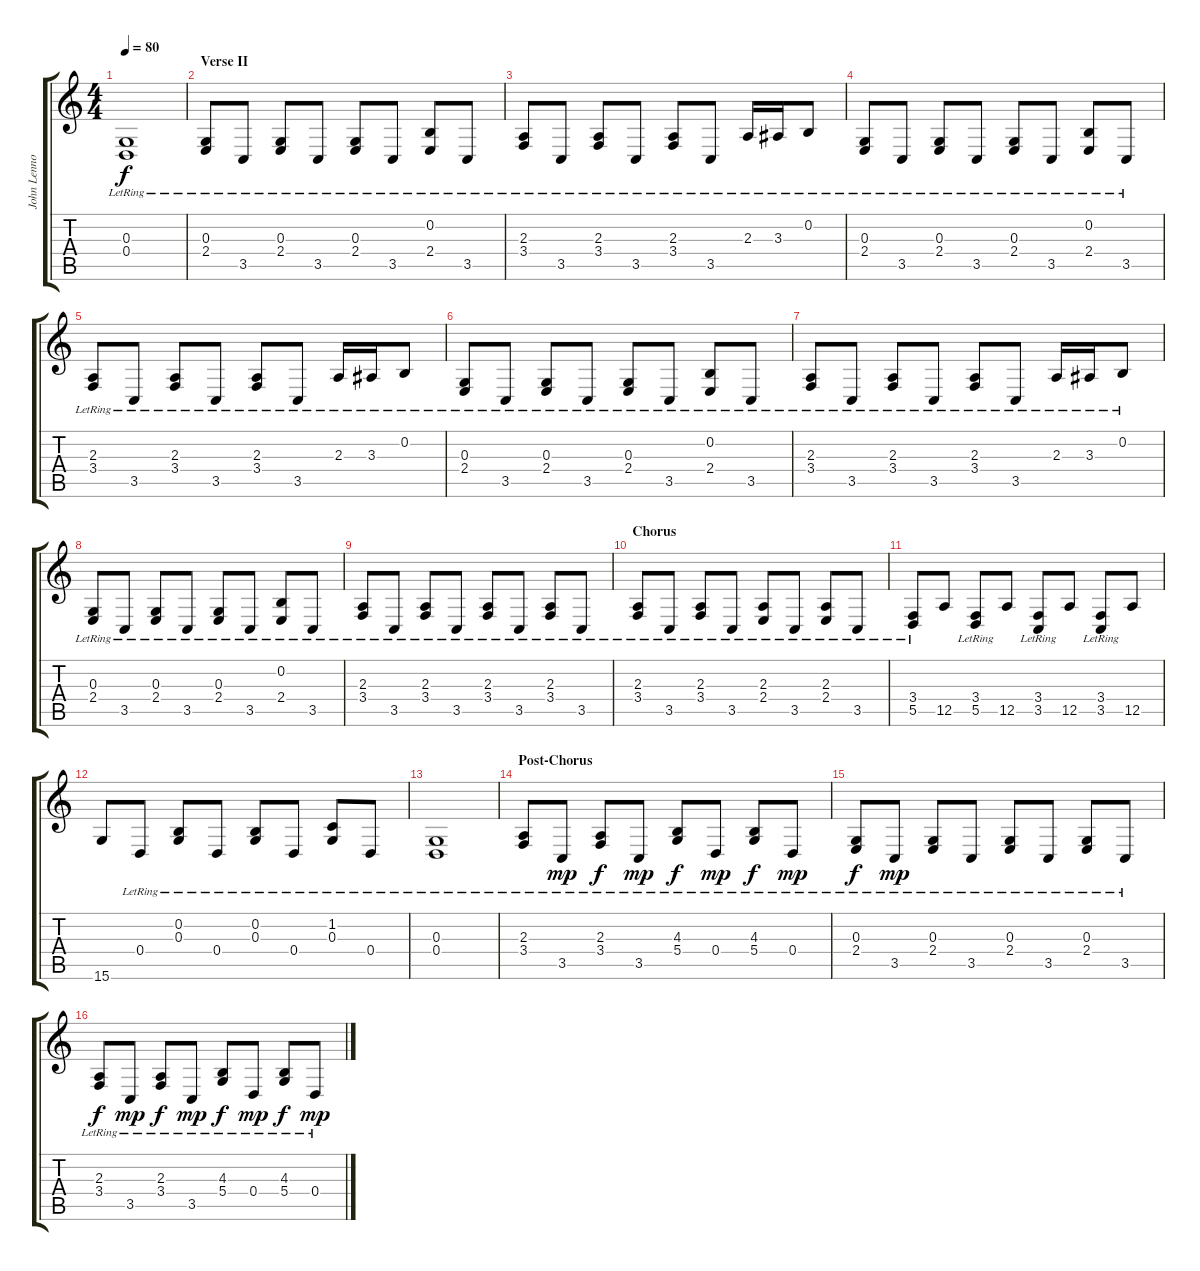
\track ("John Lennon (Piano)" "John Lenno") {instrument steeldrums}
\staff {score tabs}
\tuning (E4 B3 G3 D3 A2 E2) {hide}
\ts (4 4)
\tempo 80
\clef g2
\ks c
(0.3{lr} 0.4{lr}).1{dy f} |
\section ("" "Verse II")
(0.3{lr} 2.4{lr}).8 3.5{lr}.8 (0.3{lr} 2.4{lr}).8 3.5{lr}.8 (0.3{lr} 2.4{lr}).8 3.5{lr}.8 (0.2{lr} 2.4{lr}).8 3.5{lr}.8 |
(2.3{lr} 3.4{lr}).8 3.5{lr}.8 (2.3{lr} 3.4{lr}).8 3.5{lr}.8 (2.3{lr} 3.4{lr}).8 3.5{lr}.8 2.3{lr}.16 3.3{lr}.16 0.2{lr}.8 |
(0.3{lr} 2.4{lr}).8 3.5{lr}.8 (0.3{lr} 2.4{lr}).8 3.5{lr}.8 (0.3{lr} 2.4{lr}).8 3.5{lr}.8 (0.2{lr} 2.4{lr}).8 3.5{lr}.8 |
(2.3{lr} 3.4{lr}).8 3.5{lr}.8 (2.3{lr} 3.4{lr}).8 3.5{lr}.8 (2.3{lr} 3.4{lr}).8 3.5{lr}.8 2.3{lr}.16 3.3{lr}.16 0.2{lr}.8 |
(0.3{lr} 2.4{lr}).8 3.5{lr}.8 (0.3{lr} 2.4{lr}).8 3.5{lr}.8 (0.3{lr} 2.4{lr}).8 3.5{lr}.8 (0.2{lr} 2.4{lr}).8 3.5{lr}.8 |
(2.3{lr} 3.4{lr}).8 3.5{lr}.8 (2.3{lr} 3.4{lr}).8 3.5{lr}.8 (2.3{lr} 3.4{lr}).8 3.5{lr}.8 2.3{lr}.16 3.3{lr}.16 0.2{lr}.8 |
(0.3{lr} 2.4{lr}).8 3.5{lr}.8 (0.3{lr} 2.4{lr}).8 3.5{lr}.8 (0.3{lr} 2.4{lr}).8 3.5{lr}.8 (0.2{lr} 2.4{lr}).8 3.5{lr}.8 |
(2.3{lr} 3.4{lr}).8 3.5{lr}.8 (2.3{lr} 3.4{lr}).8 3.5{lr}.8 (2.3{lr} 3.4{lr}).8 3.5{lr}.8 (2.3{lr} 3.4).8 3.5{lr}.8 |
\section ("" "Chorus")
(2.3{lr} 3.4{lr}).8 3.5{lr}.8 (2.3{lr} 3.4{lr}).8 3.5{lr}.8 (2.3{lr} 2.4{lr}).8 3.5{lr}.8 (2.3{lr} 2.4{lr}).8 3.5{lr}.8 |
(3.4{lr} 5.5{lr}).8 12.5.8 (3.4{lr} 5.5{lr}).8 12.5.8 (3.4{lr} 3.5{lr}).8 12.5.8 (3.4{lr} 3.5{lr}).8 12.5.8 |
15.6.8 0.4{lr}.8 (0.2{lr} 0.3{lr}).8 0.4{lr}.8 (0.2{lr} 0.3{lr}).8 0.4{lr}.8 (1.2{lr} 0.3{lr}).8 0.4{lr}.8 |
(0.3{lr} 0.4{lr}).1 |
\section ("" "Post-Chorus")
(2.3{lr} 3.4{lr}).8 3.5{lr}.8{dy mp} (2.3{lr} 3.4{lr}).8{dy f} 3.5{lr}.8{dy mp} (4.3{lr} 5.4{lr}).8{dy f} 0.4{lr}.8{dy mp} (4.3{lr} 5.4{lr}).8{dy f} 0.4{lr}.8{dy mp} |
(0.3{lr} 2.4{lr}).8{dy f} 3.5{lr}.8{dy mp} (0.3{lr} 2.4{lr}).8 3.5{lr}.8 (0.3{lr} 2.4{lr}).8 3.5{lr}.8 (0.3{lr} 2.4{lr}).8 3.5{lr}.8 |
(2.3{lr} 3.4{lr}).8{dy f} 3.5{lr}.8{dy mp} (2.3{lr} 3.4{lr}).8{dy f} 3.5{lr}.8{dy mp} (4.3{lr} 5.4{lr}).8{dy f} 0.4{lr}.8{dy mp} (4.3{lr} 5.4{lr}).8{dy f} 0.4{lr}.8{dy mp}
